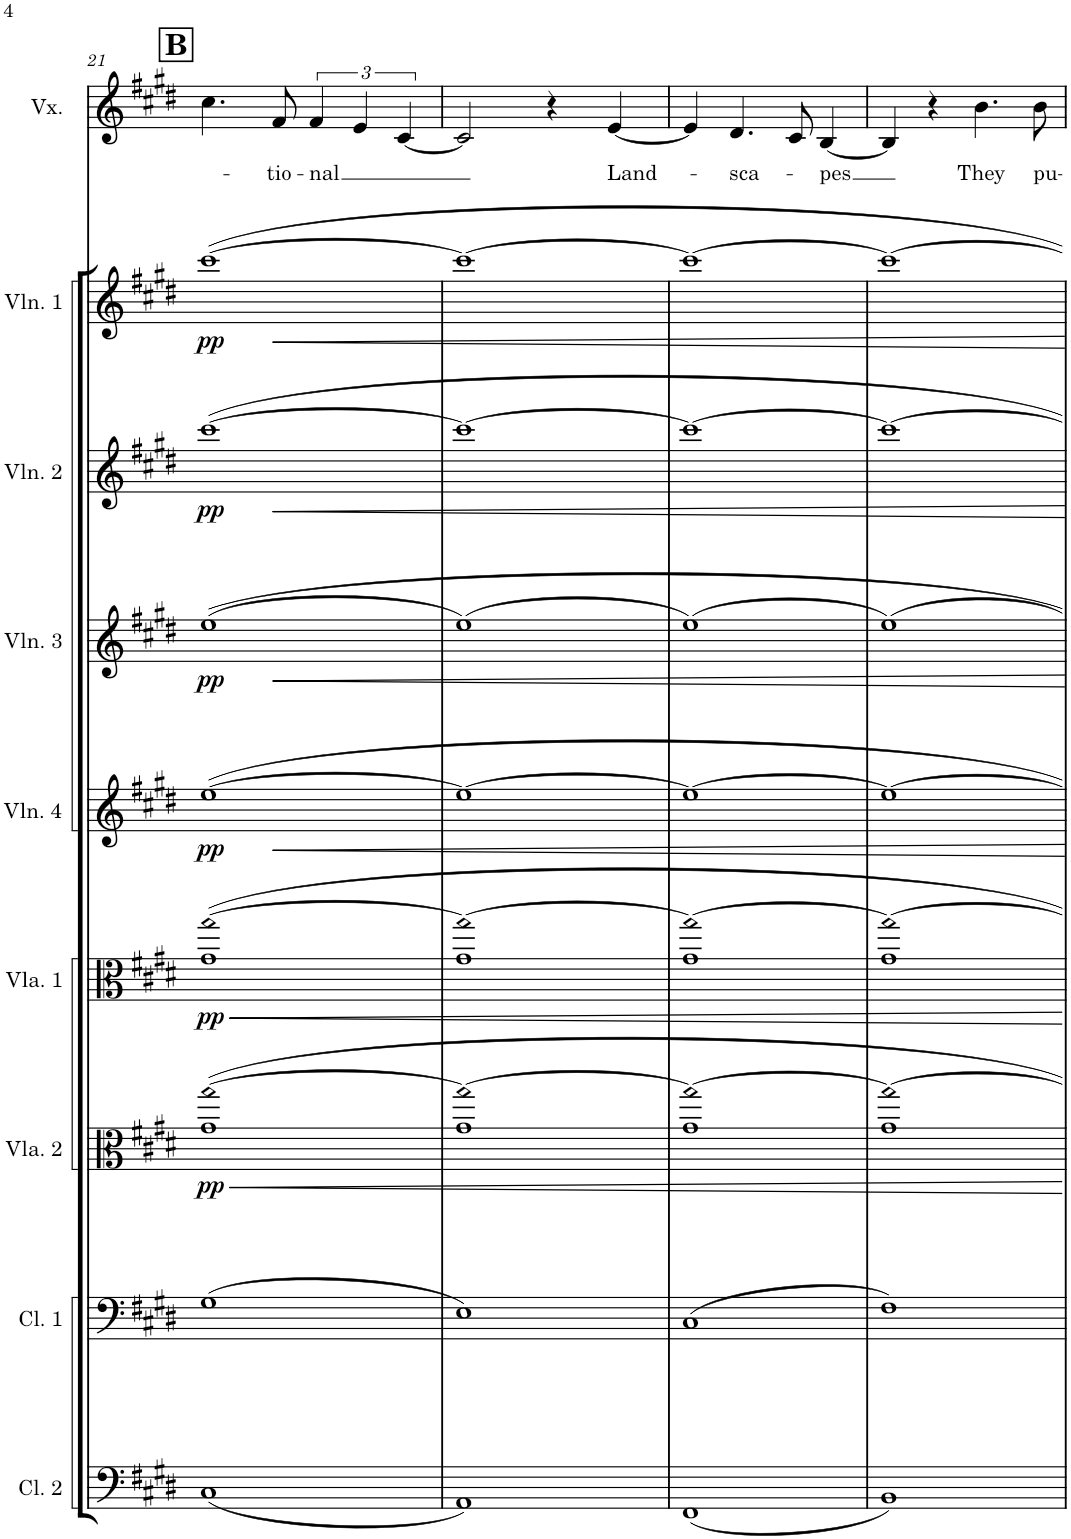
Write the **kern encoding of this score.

**kern	**kern	**kern	**dynam	**kern	**dynam	**kern	**dynam	**kern	**dynam	**kern	**dynam	**kern	**dynam	**kern	**text
*part9	*part8	*part7	*part7	*part6	*part6	*part5	*part5	*part4	*part4	*part3	*part3	*part2	*part2	*part1	*part1
*staff9	*staff8	*staff7	*staff7	*staff6	*staff6	*staff5	*staff5	*staff4	*staff4	*staff3	*staff3	*staff2	*staff2	*staff1	*staff1
*I"Cello 2	*I"Cello 1	*I"Viola 2	*	*I"Viola 1	*	*I"Violin 4	*	*I"Violin 3	*	*I"Violin 2	*	*I"Violin 1	*	*I"Vox	*
*I'Cl. 2	*I'Cl. 1	*I'Vla. 2	*	*I'Vla. 1	*	*I'Vln. 4	*	*I'Vln. 3	*	*I'Vln. 2	*	*I'Vln. 1	*	*I'Vx.	*
!!LO:PB:g=z
*clefF4	*clefF4	*clefC3	*	*clefC3	*	*clefG2	*	*clefG2	*	*clefG2	*	*clefG2	*	*clefG2	*
*k[f#c#g#d#]	*k[f#c#g#d#]	*k[f#c#g#d#]	*	*k[f#c#g#d#]	*	*k[f#c#g#d#]	*	*k[f#c#g#d#]	*	*k[f#c#g#d#]	*	*k[f#c#g#d#]	*	*k[f#c#g#d#]	*
*M4/4	*M4/4	*M4/4	*	*M4/4	*	*M4/4	*	*M4/4	*	*M4/4	*	*M4/4	*	*M4/4	*
!!LO:REH:place=s1:a:B:cj:fs=14:t=B
=21	=21	=21	=21	=21	=21	=21	=21	=21	=21	=21	=21	=21	=21	=21	=21
!	!	!LO:N:n=2:head=diamond	!LO:DY:b	!LO:N:n=2:head=diamond	!LO:DY:b	!	!LO:DY:b	!	!LO:DY:b	!	!LO:DY:b	!	!LO:DY:b	!	!
(1C#	(1G#	1g# [1gg#	pp	1g# [1gg#	pp	[1ee	pp	(1ee	pp	[1ccc#	pp	[1ccc#	pp	4.cc#\	.
!	!	!	!	!	!	!	!	!	!	!	!	!	!	!	!LO:LY:b
.	.	.	.	.	.	.	.	.	.	.	.	.	.	8f#/	tio-
!	!	!	!	!	!	!	!	!	!	!	!	!	!	!	!LO:LY:b
.	.	.	.	.	.	.	.	.	.	.	.	.	.	6f#/	-nal
.	.	.	.	.	.	.	.	.	.	.	.	.	.	6e/	.
.	.	.	.	.	.	.	.	.	.	.	.	.	.	[6c#/	.
=22	=22	=22	=22	=22	=22	=22	=22	=22	=22	=22	=22	=22	=22	=22	=22
!	!	!LO:N:n=2:head=diamond	!	!LO:N:n=2:head=diamond	!	!	!	!	!	!	!	!	!	!	!
1AA)	1E)	1g# 1gg#_	.	1g# 1gg#_	.	1ee_	.	(1ee)	.	1ccc#_	.	1ccc#_	.	2c#/]	.
.	.	.	.	.	.	.	.	.	.	.	.	.	.	4r	.
!	!	!	!	!	!	!	!	!	!	!	!	!	!	!	!LO:LY:b
.	.	.	.	.	.	.	.	.	.	.	.	.	.	[4e/	Land-
=23	=23	=23	=23	=23	=23	=23	=23	=23	=23	=23	=23	=23	=23	=23	=23
!	!	!LO:N:n=2:head=diamond	!	!LO:N:n=2:head=diamond	!	!	!	!	!	!	!	!	!	!	!
(1FF#	(1C#	1g# 1gg#_	.	1g# 1gg#_	.	1ee_	.	(1ee)	.	1ccc#_	.	1ccc#_	.	4e/]	.
!	!	!	!	!	!	!	!	!	!	!	!	!	!	!	!LO:LY:b
.	.	.	.	.	.	.	.	.	.	.	.	.	.	4.d#/	-sca-
.	.	.	.	.	.	.	.	.	.	.	.	.	.	8c#/	.
!	!	!	!	!	!	!	!	!	!	!	!	!	!	!	!LO:LY:b
.	.	.	.	.	.	.	.	.	.	.	.	.	.	[4B/	-pes
=24	=24	=24	=24	=24	=24	=24	=24	=24	=24	=24	=24	=24	=24	=24	=24
!	!	!LO:N:n=2:head=diamond	!	!LO:N:n=2:head=diamond	!	!	!	!	!	!	!	!	!	!	!
1BB)	1F#)	1g# 1gg#_	.	1g# 1gg#_	.	1ee_	.	1ee)	.	1ccc#_	.	1ccc#_	.	4B/]	.
.	.	.	.	.	.	.	.	.	.	.	.	.	.	4r	.
!	!	!	!	!	!	!	!	!	!	!	!	!	!	!	!LO:LY:b
.	.	.	.	.	.	.	.	.	.	.	.	.	.	4.b\	They
!	!	!	!	!	!	!	!	!	!	!	!	!	!	!	!LO:LY:b
.	.	.	.	.	.	.	.	.	.	.	.	.	.	8b\	pu-
=	=	=	=	=	=	=	=	=	=	=	=	=	=	=	=
*-	*-	*-	*-	*-	*-	*-	*-	*-	*-	*-	*-	*-	*-	*-	*-
